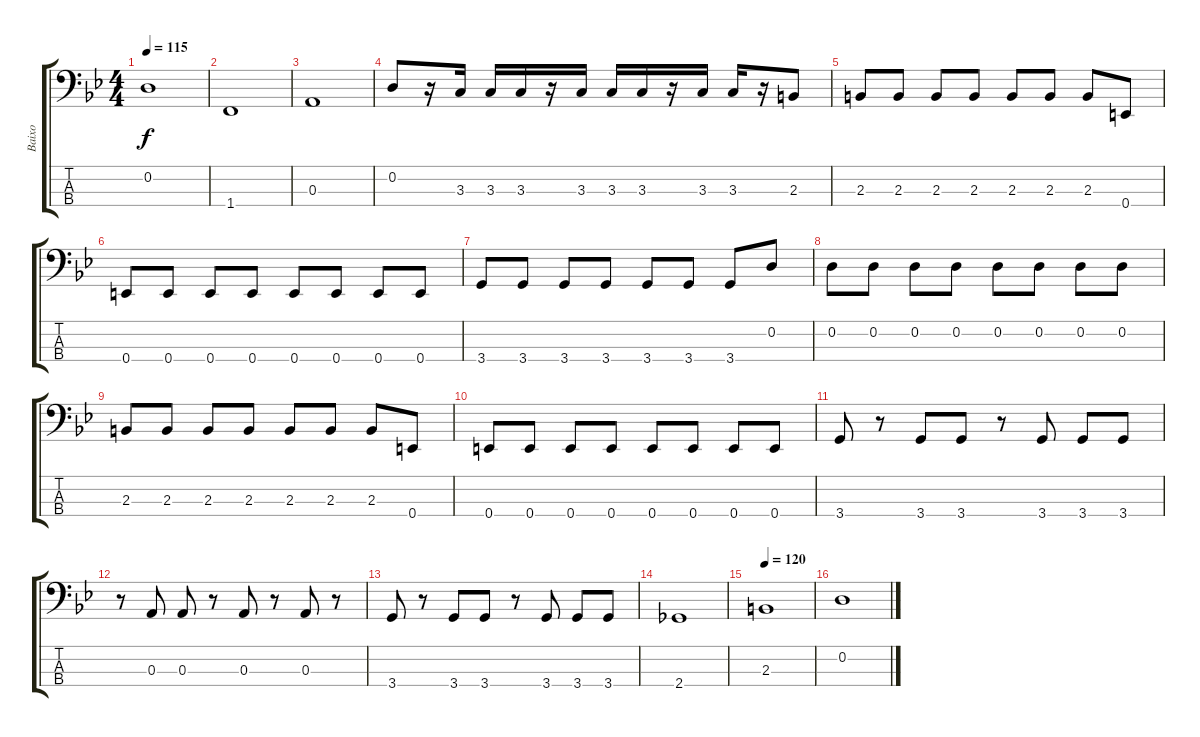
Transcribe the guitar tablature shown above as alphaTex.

\track ("Baixo" "Baixo") {instrument electricbassfinger}
\staff {score tabs}
\tuning (G2 D2 A1 E1) {hide}
\ts (4 4)
\tempo 115
\clef f4
\ks bb
0.2{t}.1{dy f} |
1.4.1 |
0.3.1 |
0.2.8 r.16 3.3.16 3.3.16 3.3.16 r.16 3.3.16 3.3.16 3.3.16 r.16 3.3.16 3.3.16 r.16 2.3.8 |
2.3.8 2.3.8 2.3.8 2.3.8 2.3.8 2.3.8 2.3.8 0.4.8 |
0.4.8 0.4.8 0.4.8 0.4.8 0.4.8 0.4.8 0.4.8 0.4.8 |
3.4.8 3.4.8 3.4.8 3.4.8 3.4.8 3.4.8 3.4.8 0.2.8 |
0.2.8 0.2.8 0.2.8 0.2.8 0.2.8 0.2.8 0.2.8 0.2.8 |
2.3.8 2.3.8 2.3.8 2.3.8 2.3.8 2.3.8 2.3.8 0.4.8 |
0.4.8 0.4.8 0.4.8 0.4.8 0.4.8 0.4.8 0.4.8 0.4.8 |
3.4.8 r.8 3.4.8 3.4.8 r.8 3.4.8 3.4.8 3.4.8 |
r.8 0.3.8 0.3.8 r.8 0.3.8 r.8 0.3.8 r.8 |
3.4.8 r.8 3.4.8 3.4.8 r.8 3.4.8 3.4.8 3.4.8 |
2.4.1 |
\tempo 120
2.3.1 |
0.2.1
